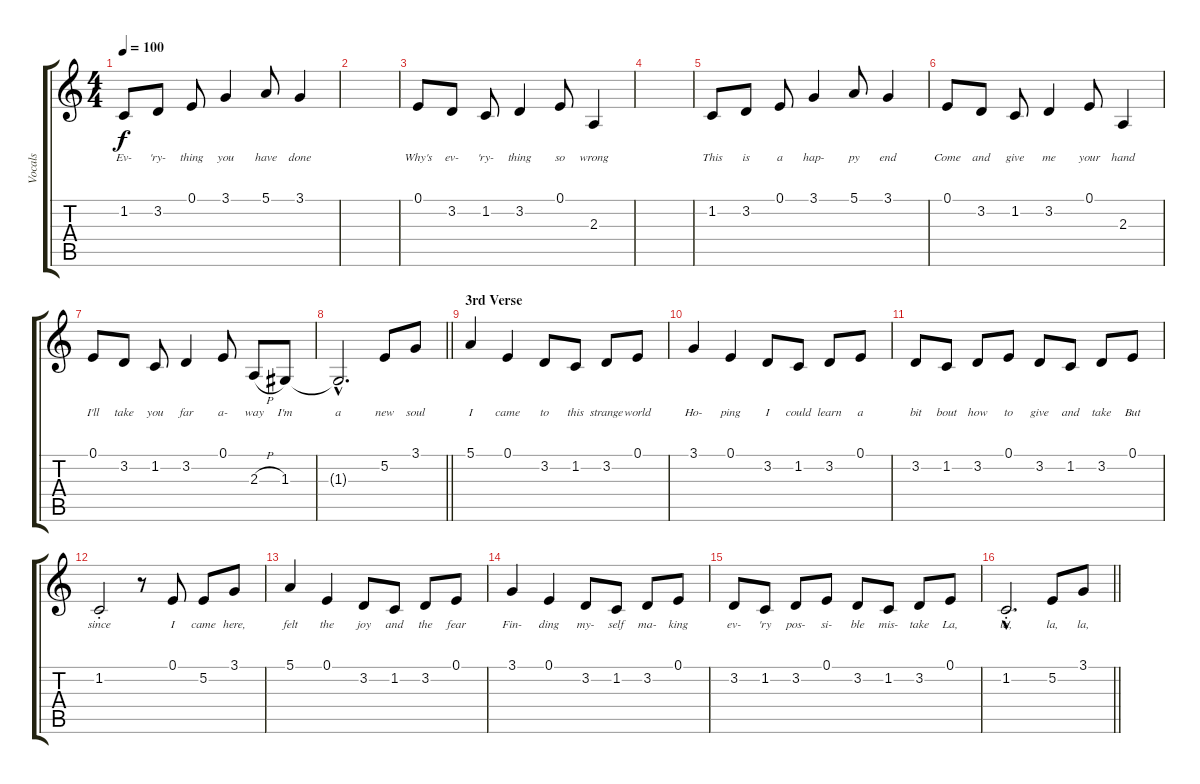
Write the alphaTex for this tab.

\track ("Vocals" "Vocals") {instrument vibraphone}
\staff {score tabs}
\tuning (E4 B3 G3 D3 A2 E2) {hide}
\ts (4 4)
\tempo 100
\clef g2
\ks c
1.2.8{lyrics (0 "Ev-") lyrics (1 "") lyrics (2 "") lyrics (3 "") lyrics (4 "") dy f} 3.2.8{lyrics (0 "'ry-") lyrics (1 "") lyrics (2 "") lyrics (3 "") lyrics (4 "")} 0.1.8{lyrics (0 "thing") lyrics (1 "") lyrics (2 "") lyrics (3 "") lyrics (4 "")} 3.1.4{lyrics (0 "you") lyrics (1 "") lyrics (2 "") lyrics (3 "") lyrics (4 "")} 5.1.8{lyrics (0 "have") lyrics (1 "") lyrics (2 "") lyrics (3 "") lyrics (4 "")} 3.1.4{lyrics (0 "done") lyrics (1 "") lyrics (2 "") lyrics (3 "") lyrics (4 "")} |
|
0.1.8{lyrics (0 "Why's") lyrics (1 "") lyrics (2 "") lyrics (3 "") lyrics (4 "")} 3.2.8{lyrics (0 "ev-") lyrics (1 "") lyrics (2 "") lyrics (3 "") lyrics (4 "")} 1.2.8{lyrics (0 "'ry-") lyrics (1 "") lyrics (2 "") lyrics (3 "") lyrics (4 "")} 3.2.4{lyrics (0 "thing") lyrics (1 "") lyrics (2 "") lyrics (3 "") lyrics (4 "")} 0.1.8{lyrics (0 "so") lyrics (1 "") lyrics (2 "") lyrics (3 "") lyrics (4 "")} 2.3.4{lyrics (0 "wrong") lyrics (1 "") lyrics (2 "") lyrics (3 "") lyrics (4 "")} |
|
1.2.8{lyrics (0 "This") lyrics (1 "") lyrics (2 "") lyrics (3 "") lyrics (4 "")} 3.2.8{lyrics (0 "is") lyrics (1 "") lyrics (2 "") lyrics (3 "") lyrics (4 "")} 0.1.8{lyrics (0 "a") lyrics (1 "") lyrics (2 "") lyrics (3 "") lyrics (4 "")} 3.1.4{lyrics (0 "hap-") lyrics (1 "") lyrics (2 "") lyrics (3 "") lyrics (4 "")} 5.1.8{lyrics (0 "py") lyrics (1 "") lyrics (2 "") lyrics (3 "") lyrics (4 "")} 3.1.4{lyrics (0 "end") lyrics (1 "") lyrics (2 "") lyrics (3 "") lyrics (4 "")} |
0.1.8{lyrics (0 "Come") lyrics (1 "") lyrics (2 "") lyrics (3 "") lyrics (4 "")} 3.2.8{lyrics (0 "and") lyrics (1 "") lyrics (2 "") lyrics (3 "") lyrics (4 "")} 1.2.8{lyrics (0 "give") lyrics (1 "") lyrics (2 "") lyrics (3 "") lyrics (4 "")} 3.2.4{lyrics (0 "me") lyrics (1 "") lyrics (2 "") lyrics (3 "") lyrics (4 "")} 0.1.8{lyrics (0 "your") lyrics (1 "") lyrics (2 "") lyrics (3 "") lyrics (4 "")} 2.3.4{lyrics (0 "hand") lyrics (1 "") lyrics (2 "") lyrics (3 "") lyrics (4 "")} |
0.1.8{lyrics (0 "I'll") lyrics (1 "") lyrics (2 "") lyrics (3 "") lyrics (4 "")} 3.2.8{lyrics (0 "take") lyrics (1 "") lyrics (2 "") lyrics (3 "") lyrics (4 "")} 1.2.8{lyrics (0 "you") lyrics (1 "") lyrics (2 "") lyrics (3 "") lyrics (4 "")} 3.2.4{lyrics (0 "far") lyrics (1 "") lyrics (2 "") lyrics (3 "") lyrics (4 "")} 0.1.8{lyrics (0 "a-") lyrics (1 "") lyrics (2 "") lyrics (3 "") lyrics (4 "")} 2.3{h}.8{lyrics (0 "way") lyrics (1 "") lyrics (2 "") lyrics (3 "") lyrics (4 "")} 1.3.8{lyrics (0 "I'm") lyrics (1 "") lyrics (2 "") lyrics (3 "") lyrics (4 "")} |
\barLineRight lightlight
1.3{hac t}.2{d lyrics (0 "a") lyrics (1 "") lyrics (2 "") lyrics (3 "") lyrics (4 "")} 5.2.8{lyrics (0 "new") lyrics (1 "") lyrics (2 "") lyrics (3 "") lyrics (4 "")} 3.1.8{lyrics (0 "soul") lyrics (1 "") lyrics (2 "") lyrics (3 "") lyrics (4 "")} |
\section ("" "3rd Verse")
5.1.4{lyrics (0 "I") lyrics (1 "") lyrics (2 "") lyrics (3 "") lyrics (4 "")} 0.1.4{lyrics (0 "came") lyrics (1 "") lyrics (2 "") lyrics (3 "") lyrics (4 "")} 3.2.8{lyrics (0 "to") lyrics (1 "") lyrics (2 "") lyrics (3 "") lyrics (4 "")} 1.2.8{lyrics (0 "this") lyrics (1 "") lyrics (2 "") lyrics (3 "") lyrics (4 "")} 3.2.8{lyrics (0 "strange") lyrics (1 "") lyrics (2 "") lyrics (3 "") lyrics (4 "")} 0.1.8{lyrics (0 "world") lyrics (1 "") lyrics (2 "") lyrics (3 "") lyrics (4 "")} |
3.1.4{lyrics (0 "Ho-") lyrics (1 "") lyrics (2 "") lyrics (3 "") lyrics (4 "")} 0.1.4{lyrics (0 "ping") lyrics (1 "") lyrics (2 "") lyrics (3 "") lyrics (4 "")} 3.2.8{lyrics (0 "I") lyrics (1 "") lyrics (2 "") lyrics (3 "") lyrics (4 "")} 1.2.8{lyrics (0 "could") lyrics (1 "") lyrics (2 "") lyrics (3 "") lyrics (4 "")} 3.2.8{lyrics (0 "learn") lyrics (1 "") lyrics (2 "") lyrics (3 "") lyrics (4 "")} 0.1.8{lyrics (0 "a") lyrics (1 "") lyrics (2 "") lyrics (3 "") lyrics (4 "")} |
3.2.8{lyrics (0 "bit") lyrics (1 "") lyrics (2 "") lyrics (3 "") lyrics (4 "")} 1.2.8{lyrics (0 "bout") lyrics (1 "") lyrics (2 "") lyrics (3 "") lyrics (4 "")} 3.2.8{lyrics (0 "how") lyrics (1 "") lyrics (2 "") lyrics (3 "") lyrics (4 "")} 0.1.8{lyrics (0 "to") lyrics (1 "") lyrics (2 "") lyrics (3 "") lyrics (4 "")} 3.2.8{lyrics (0 "give") lyrics (1 "") lyrics (2 "") lyrics (3 "") lyrics (4 "")} 1.2.8{lyrics (0 "and") lyrics (1 "") lyrics (2 "") lyrics (3 "") lyrics (4 "")} 3.2.8{lyrics (0 "take") lyrics (1 "") lyrics (2 "") lyrics (3 "") lyrics (4 "")} 0.1.8{lyrics (0 "But") lyrics (1 "") lyrics (2 "") lyrics (3 "") lyrics (4 "")} |
1.2{st}.2{lyrics (0 "since") lyrics (1 "") lyrics (2 "") lyrics (3 "") lyrics (4 "")} r.8 0.1.8{lyrics (0 "I") lyrics (1 "") lyrics (2 "") lyrics (3 "") lyrics (4 "")} 5.2.8{lyrics (0 "came") lyrics (1 "") lyrics (2 "") lyrics (3 "") lyrics (4 "")} 3.1.8{lyrics (0 "here,") lyrics (1 "") lyrics (2 "") lyrics (3 "") lyrics (4 "")} |
5.1.4{lyrics (0 "felt") lyrics (1 "") lyrics (2 "") lyrics (3 "") lyrics (4 "")} 0.1.4{lyrics (0 "the") lyrics (1 "") lyrics (2 "") lyrics (3 "") lyrics (4 "")} 3.2.8{lyrics (0 "joy") lyrics (1 "") lyrics (2 "") lyrics (3 "") lyrics (4 "")} 1.2.8{lyrics (0 "and") lyrics (1 "") lyrics (2 "") lyrics (3 "") lyrics (4 "")} 3.2.8{lyrics (0 "the") lyrics (1 "") lyrics (2 "") lyrics (3 "") lyrics (4 "")} 0.1.8{lyrics (0 "fear") lyrics (1 "") lyrics (2 "") lyrics (3 "") lyrics (4 "")} |
3.1.4{lyrics (0 "Fin-") lyrics (1 "") lyrics (2 "") lyrics (3 "") lyrics (4 "")} 0.1.4{lyrics (0 "ding") lyrics (1 "") lyrics (2 "") lyrics (3 "") lyrics (4 "")} 3.2.8{lyrics (0 "my-") lyrics (1 "") lyrics (2 "") lyrics (3 "") lyrics (4 "")} 1.2.8{lyrics (0 "self") lyrics (1 "") lyrics (2 "") lyrics (3 "") lyrics (4 "")} 3.2.8{lyrics (0 "ma-") lyrics (1 "") lyrics (2 "") lyrics (3 "") lyrics (4 "")} 0.1.8{lyrics (0 "king") lyrics (1 "") lyrics (2 "") lyrics (3 "") lyrics (4 "")} |
3.2.8{lyrics (0 "ev-") lyrics (1 "") lyrics (2 "") lyrics (3 "") lyrics (4 "")} 1.2.8{lyrics (0 "'ry") lyrics (1 "") lyrics (2 "") lyrics (3 "") lyrics (4 "")} 3.2.8{lyrics (0 "pos-") lyrics (1 "") lyrics (2 "") lyrics (3 "") lyrics (4 "")} 0.1.8{lyrics (0 "si-") lyrics (1 "") lyrics (2 "") lyrics (3 "") lyrics (4 "")} 3.2.8{lyrics (0 "ble") lyrics (1 "") lyrics (2 "") lyrics (3 "") lyrics (4 "")} 1.2.8{lyrics (0 "mis-") lyrics (1 "") lyrics (2 "") lyrics (3 "") lyrics (4 "")} 3.2.8{lyrics (0 "take") lyrics (1 "") lyrics (2 "") lyrics (3 "") lyrics (4 "")} 0.1.8{lyrics (0 "La,") lyrics (1 "") lyrics (2 "") lyrics (3 "") lyrics (4 "")} |
\barLineRight lightlight
1.2{hac st}.2{d lyrics (0 "la,") lyrics (1 "") lyrics (2 "") lyrics (3 "") lyrics (4 "")} 5.2.8{lyrics (0 "la,") lyrics (1 "") lyrics (2 "") lyrics (3 "") lyrics (4 "")} 3.1.8{lyrics (0 "la,") lyrics (1 "") lyrics (2 "") lyrics (3 "") lyrics (4 "")}
